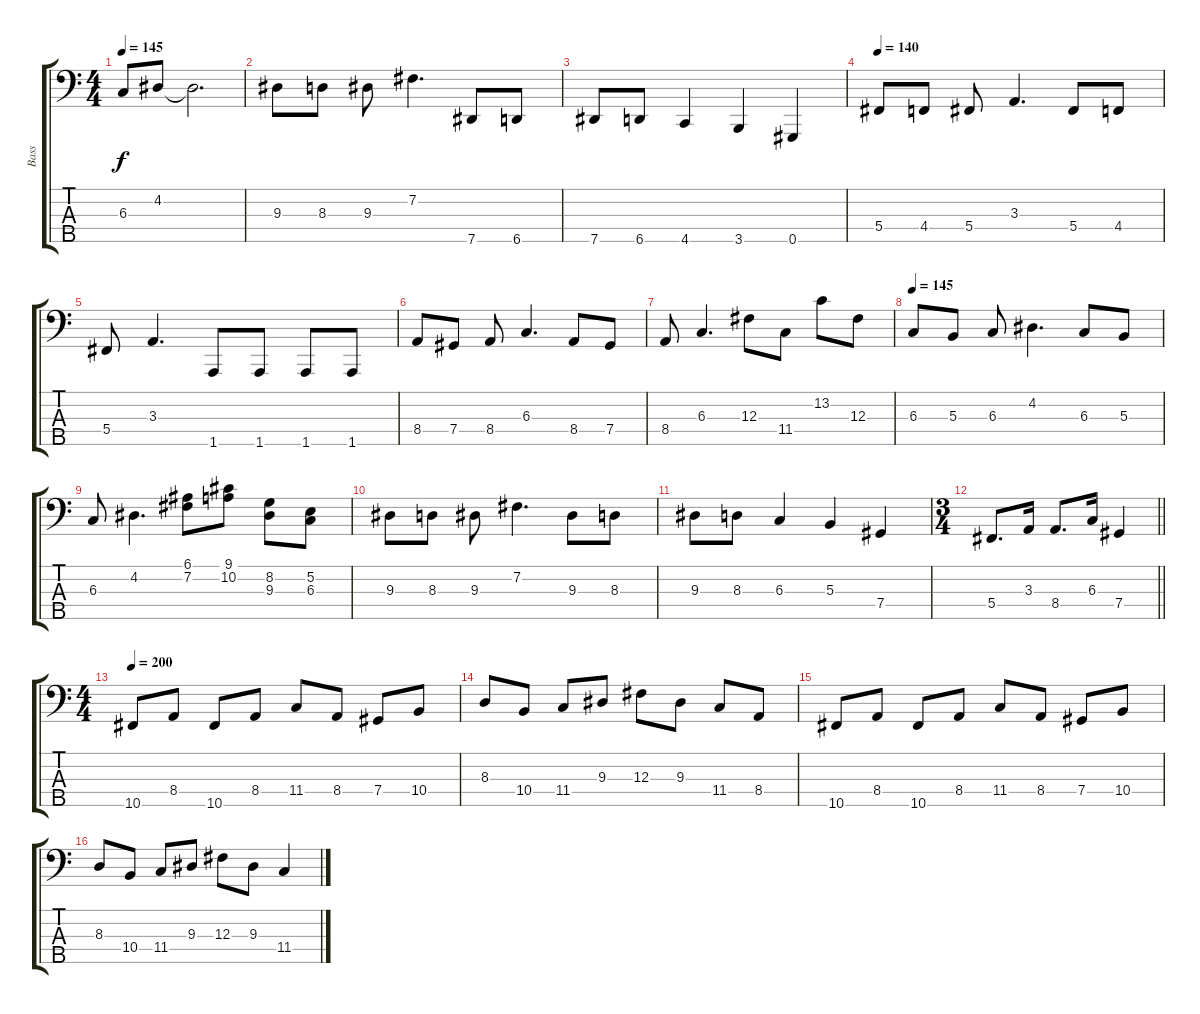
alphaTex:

\track ("Bass" "Bass") {instrument electricbassfinger}
\staff {score tabs}
\tuning (E2 B1 Gb1 Db1 Ab0) {hide}
\ts (4 4)
\tempo 145
\clef f4
\ks c
6.3.8{dy f} 4.2.8 4.2{t}.2{d} |
9.3.8 8.3.8 9.3.8 7.2.4{d} 7.5.8 6.5.8 |
7.5.8 6.5.8 4.5.4 3.5.4 0.5.4 |
\tempo 140
5.4.8 4.4.8 5.4.8 3.3.4{d} 5.4.8 4.4.8 |
5.4.8 3.3.4{d} 1.5.8 1.5.8 1.5.8 1.5.8 |
8.4.8 7.4.8 8.4.8 6.3.4{d} 8.4.8 7.4.8 |
8.4.8 6.3.4{d} 12.3.8 11.4.8 13.2.8 12.3.8 |
\tempo 145
6.3.8 5.3.8 6.3.8 4.2.4{d} 6.3.8 5.3.8 |
6.3.8 4.2.4{d} (6.1 7.2).8 (9.1 10.2).8 (8.2 9.3).8 (5.2 6.3).8 |
9.3.8 8.3.8 9.3.8 7.2.4{d} 9.3.8 8.3.8 |
9.3.8 8.3.8 6.3.4 5.3.4 7.4.4 |
\ts (3 4)
\barLineRight lightlight
5.4.8{d} 3.3.16 8.4.8{d} 6.3.16 7.4.4 |
\ts (4 4)
\tempo 200
10.5.8 8.4.8 10.5.8 8.4.8 11.4.8 8.4.8 7.4.8 10.4.8 |
8.3.8 10.4.8 11.4.8 9.3.8 12.3.8 9.3.8 11.4.8 8.4.8 |
10.5.8 8.4.8 10.5.8 8.4.8 11.4.8 8.4.8 7.4.8 10.4.8 |
8.3.8 10.4.8 11.4.8 9.3.8 12.3.8 9.3.8 11.4.4
